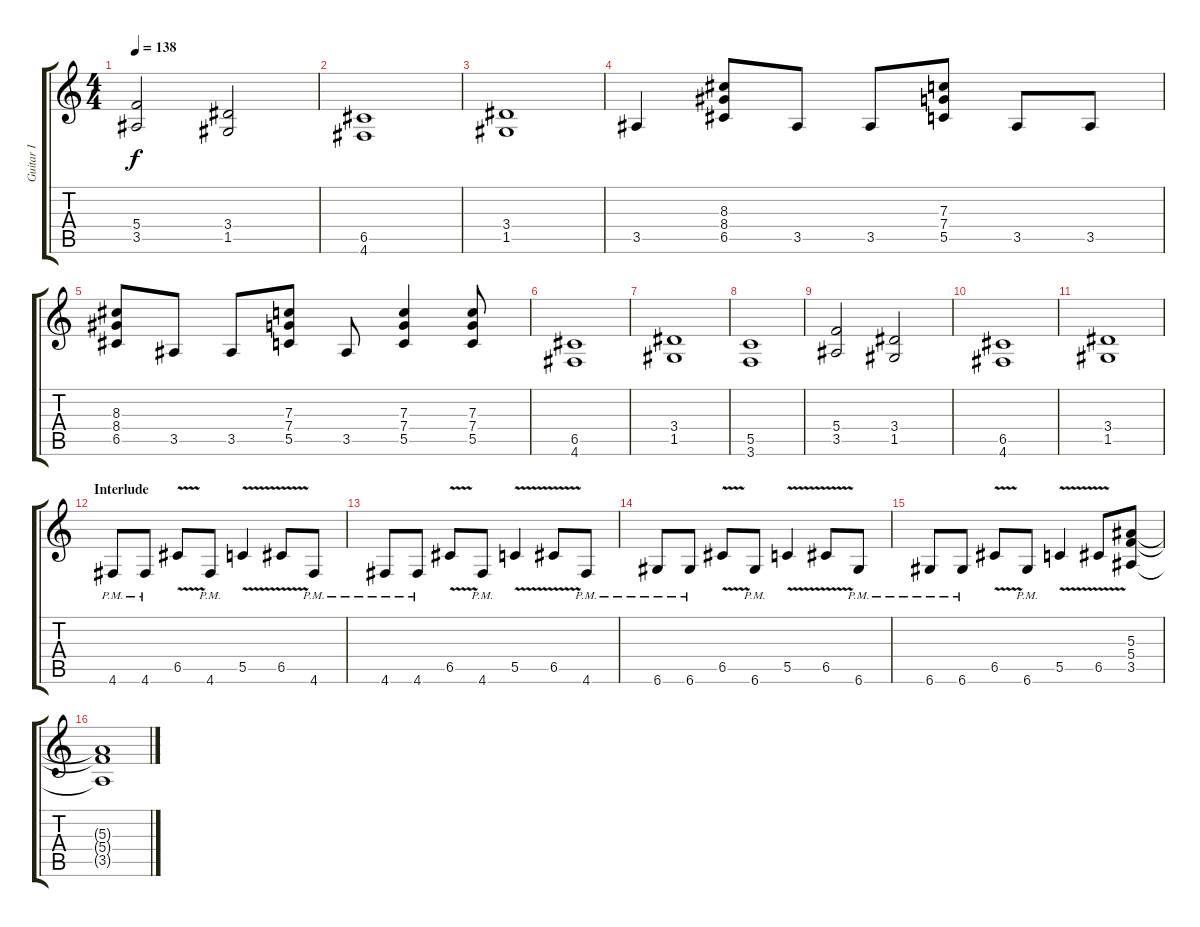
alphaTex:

\track ("Guitar I" "Guitar I") {instrument distortionguitar}
\staff {score tabs}
\tuning (D4 A3 F3 C3 G2 D2) {hide}
\ts (4 4)
\tempo 138
\clef g2
\ks c
(5.4 3.5).2{dy f} (3.4 1.5).2 |
(6.5 4.6).1 |
(3.4 1.5).1 |
3.5.4 (8.3 8.4 6.5).8 3.5.8 3.5.8 (7.3 7.4 5.5).8 3.5.8 3.5.8 |
(8.3 8.4 6.5).8 3.5.8 3.5.8 (7.3 7.4 5.5).8 3.5.8 (7.3 7.4 5.5).4 (7.3 7.4 5.5).8 |
(6.5 4.6).1 |
(3.4 1.5).1 |
(5.5 3.6).1 |
(5.4 3.5).2 (3.4 1.5).2 |
(6.5 4.6).1 |
(3.4 1.5).1 |
\section ("" "Interlude")
4.6{pm}.8 4.6{pm}.8 6.5{v}.8 4.6{pm}.8 5.5{v}.4 6.5{v}.8 4.6{pm}.8 |
4.6{pm}.8 4.6{pm}.8 6.5{v}.8 4.6{pm}.8 5.5{v}.4 6.5{v}.8 4.6{pm}.8 |
6.6{pm}.8 6.6{pm}.8 6.5{v}.8 6.6{pm}.8 5.5{v}.4 6.5{v}.8 6.6{pm}.8 |
6.6{pm}.8 6.6{pm}.8 6.5{v}.8 6.6{pm}.8 5.5{v}.4 6.5{v}.8 (5.3 5.4 3.5).8 |
(5.3{t} 5.4{t} 3.5{t}).1
